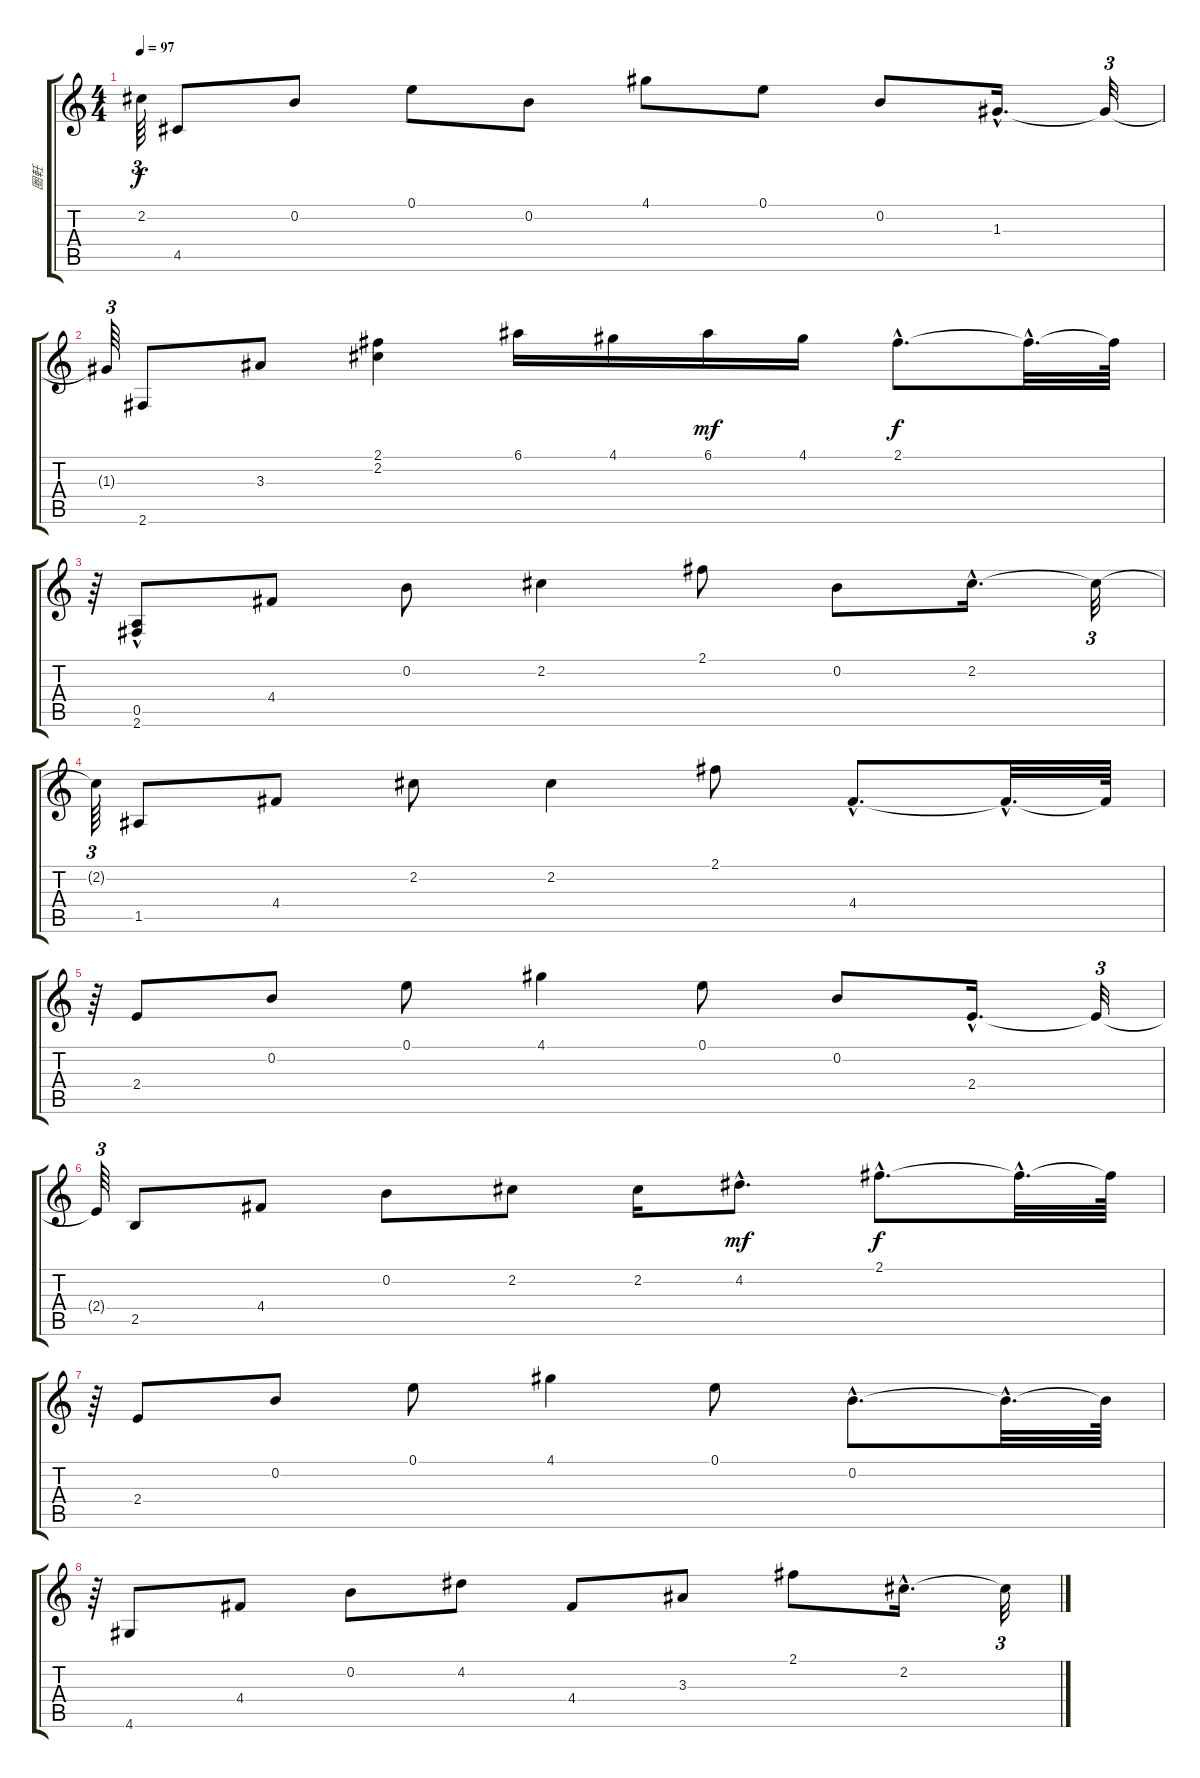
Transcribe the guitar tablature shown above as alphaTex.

\track ("圈軠" "圈軠") {instrument acousticguitarsteel}
\staff {score tabs}
\tuning (E4 B3 G3 D3 A2 E2) {hide}
\ts (4 4)
\tempo 97
\clef g2
\ks c
2.2{t}.64{tu (3 2) dy f} 4.5.8 0.2.8 0.1.8 0.2.8 4.1.8 0.1.8 0.2.8 1.3{hac}.16{d} 1.3{t}.32{tu (3 2)} |
1.3{t}.64{tu (3 2)} 2.6.8 3.3.8 (2.1 2.2).4 6.1.16 4.1.16 6.1.16{dy mf} 4.1.16 2.1{hac}.8{d dy f} 2.1{hac t}.32{d} 2.1{t}.64 |
r.64{tu (3 2)} (0.5 2.6{hac}).8 4.4.8 0.2.8 2.2.4 2.1.8 0.2.8 2.2{hac}.16{d} 2.2{t}.32{tu (3 2)} |
2.2{t}.64{tu (3 2)} 1.5.8 4.4.8 2.2.8 2.2.4 2.1.8 4.4{hac}.8{d} 4.4{hac t}.32{d} 4.4{t}.64 |
r.64{tu (3 2)} 2.4.8 0.2.8 0.1.8 4.1.4 0.1.8 0.2.8 2.4{hac}.16{d} 2.4{t}.32{tu (3 2)} |
2.4{t}.64{tu (3 2)} 2.5.8 4.4.8 0.2.8 2.2.8 2.2.16 4.2{hac}.8{d dy mf} 2.1{hac}.8{d dy f} 2.1{hac t}.32{d} 2.1{t}.64 |
r.64{tu (3 2)} 2.4.8 0.2.8 0.1.8 4.1.4 0.1.8 0.2{hac}.8{d} 0.2{hac t}.32{d} 0.2{t}.64 |
r.64{tu (3 2)} 4.6.8 4.4.8 0.2.8 4.2.8 4.4.8 3.3.8 2.1.8 2.2{hac}.16{d} 2.2{t}.32{tu (3 2)}
